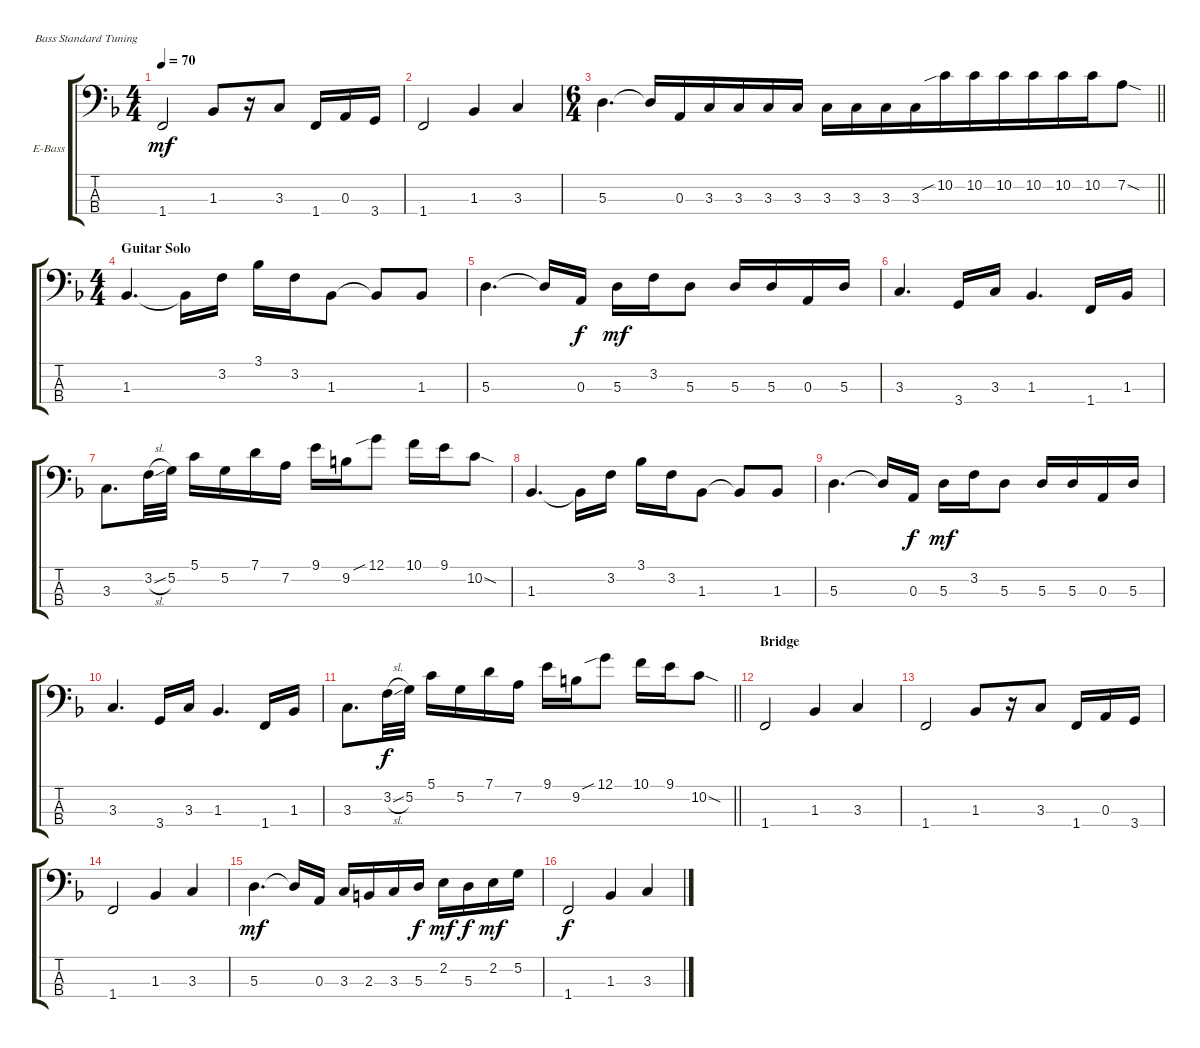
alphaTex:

\bracketExtendMode groupsimilarinstruments
\firstSystemTrackNameOrientation horizontal
\otherSystemsTrackNameOrientation horizontal
\track ("Бас" "E-Bass") {instrument electricbassfinger}
\staff {score tabs}
\tuning (G2 D2 A1 E1)
\ts (4 4)
\tempo 70
\clef f4
\ks dminor
1.4.2{dy mf} 1.3.8 r.16 3.3.8 1.4.16 0.3.16 3.4.16 |
1.4.2 1.3.4 3.3.4 |
\ts (6 4)
\beaming (8 6 6)
\barLineRight lightlight
5.3.4{d} 5.3{t}.16 0.3.16 3.3.16 3.3.16 3.3.16 3.3.16 3.3.16 3.3.16 3.3.16 3.3.16 10.2{sib}.16 10.2.16 10.2.16 10.2.16 10.2.16 10.2.16 7.2{sod}.8 |
\ts (4 4)
\beaming (8 2 2 2 2)
\section ("" "Guitar Solo")
1.3.4{d} 1.3{t}.16 3.2.16 3.1.16 3.2.16 1.3.8 1.3{t}.8 1.3.8 |
5.3.4{d} 5.3{t}.16 0.3.16{dy f} 5.3.16{dy mf} 3.2.16 5.3.8 5.3.16 5.3.16 0.3.16 5.3.16 |
3.3.4{d} 3.4.16 3.3.16 1.3.4{d} 1.4.16 1.3.16 |
3.3.8{d} 3.2{sl}.32 5.2.32 5.1.16 5.2.16 7.1.16 7.2.16 9.1.16 9.2.16 12.1{sib}.8 10.1.16 9.1.16 10.2{sod}.8 |
1.3.4{d} 1.3{t}.16 3.2.16 3.1.16 3.2.16 1.3.8 1.3{t}.8 1.3.8 |
5.3.4{d} 5.3{t}.16 0.3.16{dy f} 5.3.16{dy mf} 3.2.16 5.3.8 5.3.16 5.3.16 0.3.16 5.3.16 |
3.3.4{d} 3.4.16 3.3.16 1.3.4{d} 1.4.16 1.3.16 |
\barLineRight lightlight
3.3.8{d} 3.2{sl}.32{dy f} 5.2.32 5.1.16 5.2.16 7.1.16 7.2.16 9.1.16 9.2.16 12.1{sib}.8 10.1.16 9.1.16 10.2{sod}.8 |
\section ("" "Bridge")
1.4.2 1.3.4 3.3.4 |
1.4.2 1.3.8 r.16 3.3.8 1.4.16 0.3.16 3.4.16 |
1.4.2 1.3.4 3.3.4 |
5.3.4{d dy mf} 5.3{t}.16 0.3.16 3.3.16 2.3.16 3.3.16 5.3.16{dy f} 2.2.16{dy mf} 5.3.16{dy f} 2.2.16{dy mf} 5.2.16 |
1.4.2{dy f} 1.3.4 3.3.4
